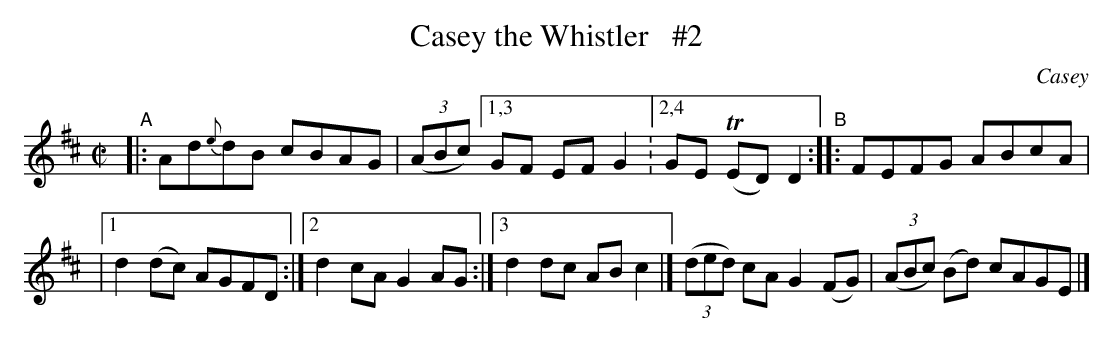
X:1
T: Casey the Whistler   #2
O: Casey
M: C|
L: 1/8
K: D
"^A"\
|: Ad{e}dB cBAG | (3(ABc) [1,3 GF EFG2 :[2,4 GE T(ED)D2 "^B" :: FEFG ABcA |
|[1 d2(dc) AGFD :|[2 d2cA G2AG :|[3 d2dc ABc2 |] (3(ded) cAG2(FG) | (3(ABc) (Bd) cAGE |]
